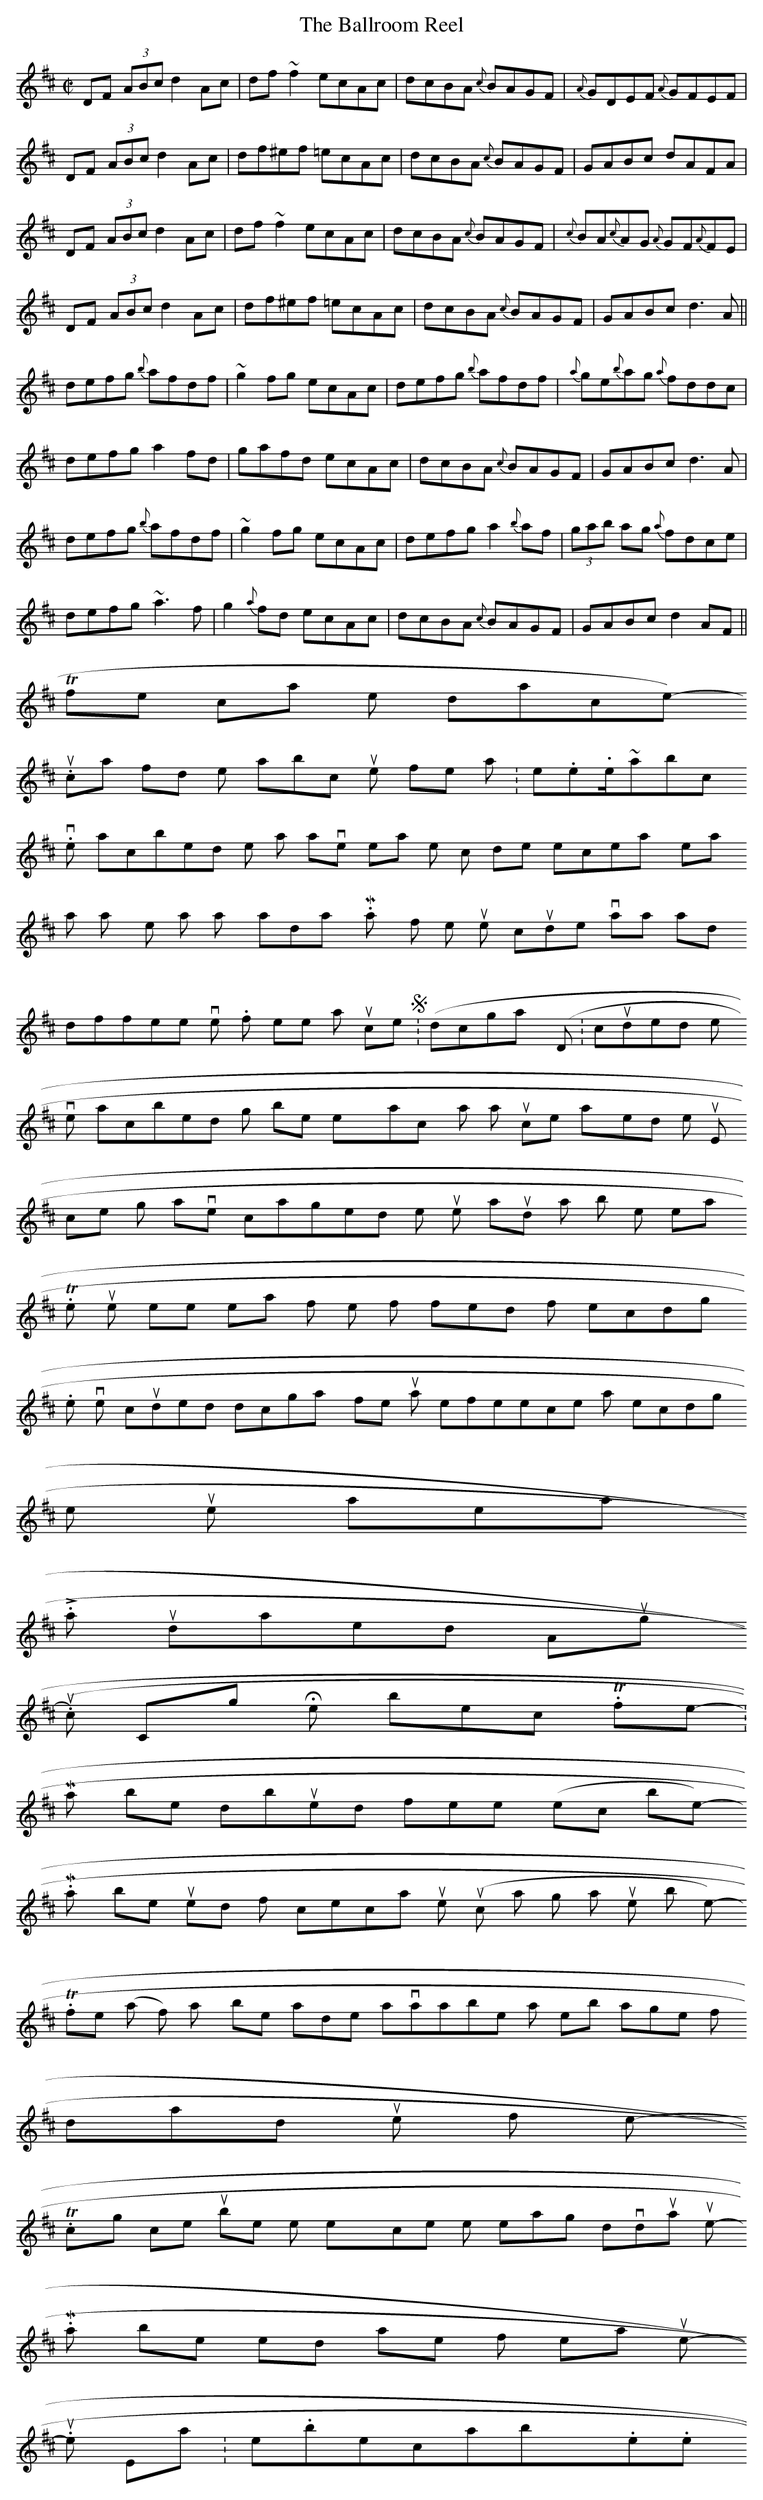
X:1
T:Ballroom Reel, The
M:C|
K:D
DF (3ABc d2Ac|df~f2 ecAc|dcBA {c}BAGF|{A}GDEF {A}GFEF|
DF (3ABc d2Ac|df^ef =ecAc|dcBA {c}BAGF|GABc dAFA|
DF (3ABc d2Ac|df~f2 ecAc|dcBA {c}BAGF|{c}BA{c}AG {A}GF{A}FE|
DF (3ABc d2Ac|df^ef =ecAc|dcBA {c}BAGF|GABc d3A||
defg {b}afdf|~g2fg ecAc|defg {b}afdf|{a}ge{b}ag {a}fddc|
defg a2fd|gafd ecAc|dcBA {c}BAGF|GABc d3A|
defg {b}afdf|~g2fg ecAc|defg a2{b}af|(3gab ag {a}fdce|
defg ~a3f|g2{a}fd ecAc|dcBA {c}BAGF|GABc d2AF||
This file contains 12 set dances (#1 - #12).
You can find more abc tune files at http://home1.swipnet.se/~w-11382/abc.htm
I've transcribed them as I have learnt them, which does not necessarily mean
that I play them that way nowadays. Many of the tunes include variations and
different versions. If there is a source (S:) or discography (D:) included the
version transcribed might still not be exactly as that source played the tune,
since I might have changed the tune around a bit when I learnt it.
The tunes were learnt from sessions, from friends or from recordings.
When I've included discography, it's often just a reference to what recordings
the tune appears on.
Last updated 5 August 1998.
(c) Copyright 1997-1998 Henrik Norbeck. This file:
- May be distributed freely (with restrictions below).
- May not be used for commercial purposes (such as printing a tune book to sell).
- This file (or parts of it) may not be made available on a web page for
download without permission from me.
- This copyright notice must be kept, except when e-mailing individual tunes.
- May be printed on paper for personal use.
- Questions? E-mail: henrik.norbeck@mailbox.swipnet.se
